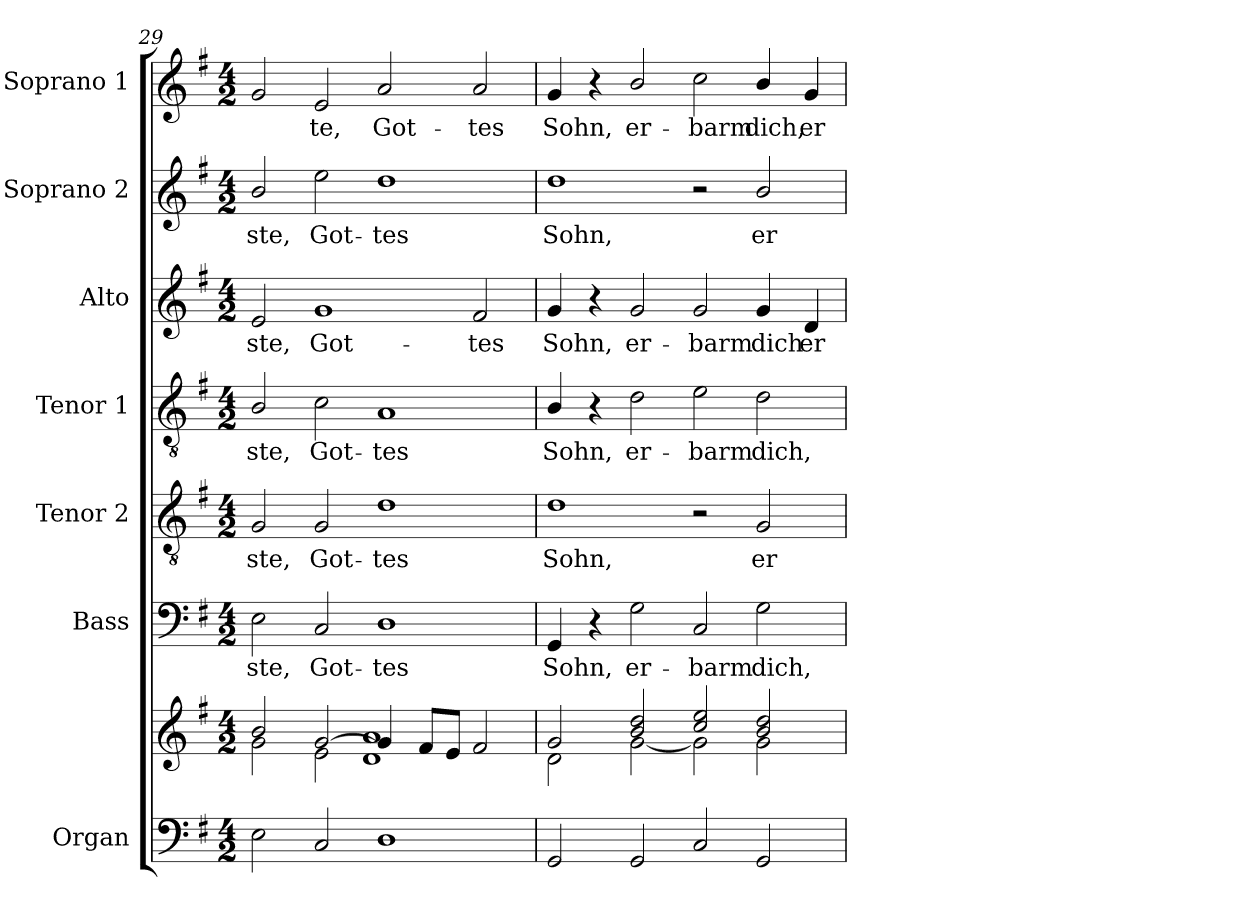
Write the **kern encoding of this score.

**kern	**kern	**kern	**text	**kern	**text	**kern	**text	**kern	**text	**kern	**text	**kern	**text
*part7	*part7	*part6	*part6	*part5	*part5	*part4	*part4	*part3	*part3	*part2	*part2	*part1	*part1
*staff8	*staff7	*staff6	*staff6	*staff5	*staff5	*staff4	*staff4	*staff3	*staff3	*staff2	*staff2	*staff1	*staff1
*I"Organ	*	*I"Bass	*	*I"Tenor 2	*	*I"Tenor 1	*	*I"Alto	*	*I"Soprano 2	*	*I"Soprano 1	*
*I'Org.	*	*I'B.	*	*I'T.2	*	*I'T.1	*	*I'A.	*	*I'S.2	*	*I'S.1	*
*clefF4	*clefG2	*clefF4	*	*clefGv2	*	*clefGv2	*	*clefG2	*	*clefG2	*	*clefG2	*
*	*	*	*	*ITrd7c12	*	*ITrd7c12	*	*	*	*	*	*	*
*k[f#]	*k[f#]	*k[f#]	*	*k[f#]	*	*k[f#]	*	*k[f#]	*	*k[f#]	*	*k[f#]	*
*G:	*G:	*G:	*	*G:	*	*G:	*	*G:	*	*G:	*	*G:	*
*M4/2	*M4/2	*M4/2	*	*M4/2	*	*M4/2	*	*M4/2	*	*M4/2	*	*M4/2	*
=29	=29	=29	=29	=29	=29	=29	=29	=29	=29	=29	=29	=29	=29
*	*^	*	*	*	*	*	*	*	*	*	*	*	*
!	!	!	!	!LO:LY:b:color=#000000	!	!	!	!	!	!	!	!	!	!
!	!	!	!	!	!	!LO:LY:b:color=#000000	!	!	!	!	!	!	!	!
!	!	!	!	!	!	!	!	!LO:LY:b:color=#000000	!	!	!	!	!	!
!	!	!	!	!	!	!	!	!	!	!LO:LY:b:color=#000000	!	!	!	!
!	!	!	!	!	!	!	!	!	!	!	!	!LO:LY:b:color=#000000	!	!
2Ei\	2bi/	2gi\	2Ei\	-ste,	2GGi/	-ste,	2BBi/	-ste,	2ei/	-ste,	2bi/	-ste,	2gi/	.
!	!	!	!	!LO:LY:b:color=#000000	!	!	!	!	!	!	!	!	!	!
!	!	!	!	!	!	!LO:LY:b:color=#000000	!	!	!	!	!	!	!	!
!	!	!	!	!	!	!	!	!LO:LY:b:color=#000000	!	!	!	!	!	!
!	!	!	!	!	!	!	!	!	!	!LO:LY:b:color=#000000	!	!	!	!
!	!	!	!	!	!	!	!	!	!	!	!	!LO:LY:b:color=#000000	!	!
!	!	!	!	!	!	!	!	!	!	!	!	!	!	!LO:LY:b:color=#000000
2Ci/	[2gi/	2ei\	2Ci/	Got-	2GGi/	Got-	2Ci\	Got-	1gi	Got-	2eei\	Got-	2ei/	-te,
!	!	!	!	!LO:LY:b:color=#000000	!	!	!	!	!	!	!	!	!	!
!	!	!	!	!	!	!LO:LY:b:color=#000000	!	!	!	!	!	!	!	!
!	!	!	!	!	!	!	!	!LO:LY:b:color=#000000	!	!	!	!	!	!
!	!	!	!	!	!	!	!	!	!	!	!	!LO:LY:b:color=#000000	!	!
!	!	!	!	!	!	!	!	!	!	!	!	!	!	!LO:LY:b:color=#000000
1Di	4gi/]	1di 1ai	1Di	-tes	1Di	-tes	1AAi	-tes	.	.	1ddi	-tes	2ai/	Got-
.	8f#i/L	.	.	.	.	.	.	.	.	.	.	.	.	.
.	8ei/J	.	.	.	.	.	.	.	.	.	.	.	.	.
!	!	!	!	!	!	!	!	!	!	!LO:LY:b:color=#000000	!	!	!	!
!	!	!	!	!	!	!	!	!	!	!	!	!	!	!LO:LY:b:color=#000000
.	2f#i/	.	.	.	.	.	.	.	2f#i/	-tes	.	.	2ai/	-tes
=30	=30	=30	=30	=30	=30	=30	=30	=30	=30	=30	=30	=30	=30	=30
!	!	!	!	!LO:LY:b:color=#000000	!	!	!	!	!	!	!	!	!	!
!	!	!	!	!	!	!LO:LY:b:color=#000000	!	!	!	!	!	!	!	!
!	!	!	!	!	!	!	!	!LO:LY:b:color=#000000	!	!	!	!	!	!
!	!	!	!	!	!	!	!	!	!	!LO:LY:b:color=#000000	!	!	!	!
!	!	!	!	!	!	!	!	!	!	!	!	!LO:LY:b:color=#000000	!	!
!	!	!	!	!	!	!	!	!	!	!	!	!	!	!LO:LY:b:color=#000000
2GGi/	2gi/	2di\	4GGi/	Sohn,	1Di	Sohn,	4BBi/	Sohn,	4gi/	Sohn,	1ddi	Sohn,	4gi/	Sohn,
.	.	.	4r	.	.	.	4r	.	4r	.	.	.	4r	.
!	!	!	!	!LO:LY:b:color=#000000	!	!	!	!	!	!	!	!	!	!
!	!	!	!	!	!	!	!	!LO:LY:b:color=#000000	!	!	!	!	!	!
!	!	!	!	!	!	!	!	!	!	!LO:LY:b:color=#000000	!	!	!	!
!	!	!	!	!	!	!	!	!	!	!	!	!	!	!LO:LY:b:color=#000000
2GGi/	2bi/ 2ddi	[2gi\	2Gi\	er-	.	.	2Di\	er-	2gi/	er-	.	.	2bi/	er-
!	!	!	!	!LO:LY:b:color=#000000	!	!	!	!	!	!	!	!	!	!
!	!	!	!	!	!	!	!	!LO:LY:b:color=#000000	!	!	!	!	!	!
!	!	!	!	!	!	!	!	!	!	!LO:LY:b:color=#000000	!	!	!	!
!	!	!	!	!	!	!	!	!	!	!	!	!	!	!LO:LY:b:color=#000000
2Ci/	2cci/ 2eei	2gi\]	2Ci/	-barm	2r	.	2Ei\	-barm	2gi/	-barm	2r	.	2cci\	-barm
!	!	!	!	!LO:LY:b:color=#000000	!	!	!	!	!	!	!	!	!	!
!	!	!	!	!	!	!LO:LY:b:color=#000000	!	!	!	!	!	!	!	!
!	!	!	!	!	!	!	!	!LO:LY:b:color=#000000	!	!	!	!	!	!
!	!	!	!	!	!	!	!	!	!	!LO:LY:b:color=#000000	!	!	!	!
!	!	!	!	!	!	!	!	!	!	!	!	!LO:LY:b:color=#000000	!	!
!	!	!	!	!	!	!	!	!	!	!	!	!	!	!LO:LY:b:color=#000000
2GGi/	2bi/ 2ddi	2gi\	2Gi\	dich,	2GGi/	er-	2Di\	dich,	4gi/	dich	2bi/	er-	4bi/	dich,
!	!	!	!	!	!	!	!	!	!	!LO:LY:b:color=#000000	!	!	!	!
!	!	!	!	!	!	!	!	!	!	!	!	!	!	!LO:LY:b:color=#000000
.	.	.	.	.	.	.	.	.	4di/	er-	.	.	4gi/	er-
*	*v	*v	*	*	*	*	*	*	*	*	*	*	*	*
=	=	=	=	=	=	=	=	=	=	=	=	=	=
*-	*-	*-	*-	*-	*-	*-	*-	*-	*-	*-	*-	*-	*-
